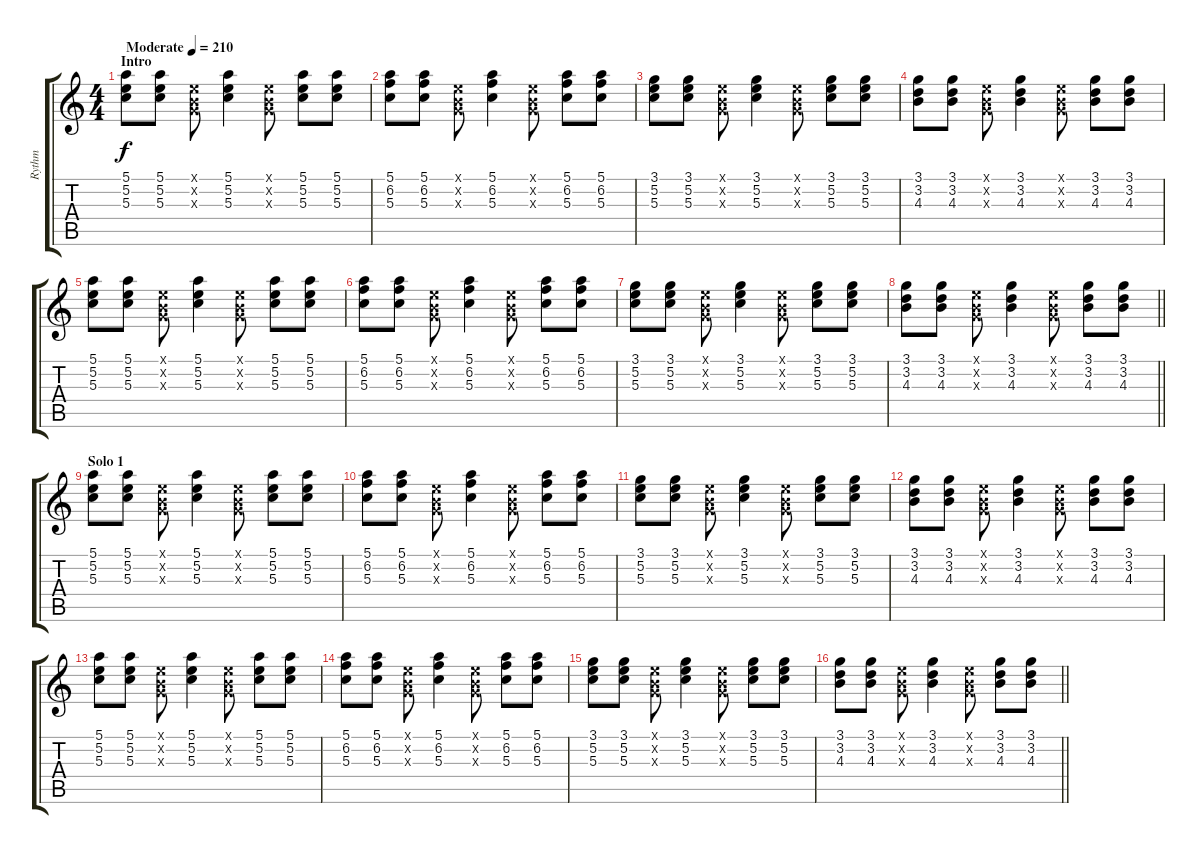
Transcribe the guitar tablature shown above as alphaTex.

\track ("Rythm" "Rythm") {instrument electricguitarclean}
\staff {score tabs}
\tuning (E4 B3 G3 D3 A2 E2) {hide}
\ts (4 4)
\section ("" "Intro")
\tempo (210 "Moderate")
\clef g2
\ks c
(5.1 5.2 5.3).8{dy f instrument electricguitarclean} (5.1 5.2 5.3).8 (0.1{x} 0.2{x} 0.3{x}).8 (5.1 5.2 5.3).4 (0.1{x} 0.2{x} 0.3{x}).8 (5.1 5.2 5.3).8 (5.1 5.2 5.3).8 |
(5.1 6.2 5.3).8 (5.1 6.2 5.3).8 (0.1{x} 0.2{x} 0.3{x}).8 (5.1 6.2 5.3).4 (0.1{x} 0.2{x} 0.3{x}).8 (5.1 6.2 5.3).8 (5.1 6.2 5.3).8 |
(3.1 5.2 5.3).8 (3.1 5.2 5.3).8 (0.1{x} 0.2{x} 0.3{x}).8 (3.1 5.2 5.3).4 (0.1{x} 0.2{x} 0.3{x}).8 (3.1 5.2 5.3).8 (3.1 5.2 5.3).8 |
(3.1 3.2 4.3).8 (3.1 3.2 4.3).8 (0.1{x} 0.2{x} 0.3{x}).8 (3.1 3.2 4.3).4 (0.1{x} 0.2{x} 0.3{x}).8 (3.1 3.2 4.3).8 (3.1 3.2 4.3).8 |
(5.1 5.2 5.3).8 (5.1 5.2 5.3).8 (0.1{x} 0.2{x} 0.3{x}).8 (5.1 5.2 5.3).4 (0.1{x} 0.2{x} 0.3{x}).8 (5.1 5.2 5.3).8 (5.1 5.2 5.3).8 |
(5.1 6.2 5.3).8 (5.1 6.2 5.3).8 (0.1{x} 0.2{x} 0.3{x}).8 (5.1 6.2 5.3).4 (0.1{x} 0.2{x} 0.3{x}).8 (5.1 6.2 5.3).8 (5.1 6.2 5.3).8 |
(3.1 5.2 5.3).8 (3.1 5.2 5.3).8 (0.1{x} 0.2{x} 0.3{x}).8 (3.1 5.2 5.3).4 (0.1{x} 0.2{x} 0.3{x}).8 (3.1 5.2 5.3).8 (3.1 5.2 5.3).8 |
\barLineRight lightlight
(3.1 3.2 4.3).8 (3.1 3.2 4.3).8 (0.1{x} 0.2{x} 0.3{x}).8 (3.1 3.2 4.3).4 (0.1{x} 0.2{x} 0.3{x}).8 (3.1 3.2 4.3).8 (3.1 3.2 4.3).8 |
\section ("" "Solo 1")
(5.1 5.2 5.3).8 (5.1 5.2 5.3).8 (0.1{x} 0.2{x} 0.3{x}).8 (5.1 5.2 5.3).4 (0.1{x} 0.2{x} 0.3{x}).8 (5.1 5.2 5.3).8 (5.1 5.2 5.3).8 |
(5.1 6.2 5.3).8 (5.1 6.2 5.3).8 (0.1{x} 0.2{x} 0.3{x}).8 (5.1 6.2 5.3).4 (0.1{x} 0.2{x} 0.3{x}).8 (5.1 6.2 5.3).8 (5.1 6.2 5.3).8 |
(3.1 5.2 5.3).8 (3.1 5.2 5.3).8 (0.1{x} 0.2{x} 0.3{x}).8 (3.1 5.2 5.3).4 (0.1{x} 0.2{x} 0.3{x}).8 (3.1 5.2 5.3).8 (3.1 5.2 5.3).8 |
(3.1 3.2 4.3).8 (3.1 3.2 4.3).8 (0.1{x} 0.2{x} 0.3{x}).8 (3.1 3.2 4.3).4 (0.1{x} 0.2{x} 0.3{x}).8 (3.1 3.2 4.3).8 (3.1 3.2 4.3).8 |
(5.1 5.2 5.3).8 (5.1 5.2 5.3).8 (0.1{x} 0.2{x} 0.3{x}).8 (5.1 5.2 5.3).4 (0.1{x} 0.2{x} 0.3{x}).8 (5.1 5.2 5.3).8 (5.1 5.2 5.3).8 |
(5.1 6.2 5.3).8 (5.1 6.2 5.3).8 (0.1{x} 0.2{x} 0.3{x}).8 (5.1 6.2 5.3).4 (0.1{x} 0.2{x} 0.3{x}).8 (5.1 6.2 5.3).8 (5.1 6.2 5.3).8 |
(3.1 5.2 5.3).8 (3.1 5.2 5.3).8 (0.1{x} 0.2{x} 0.3{x}).8 (3.1 5.2 5.3).4 (0.1{x} 0.2{x} 0.3{x}).8 (3.1 5.2 5.3).8 (3.1 5.2 5.3).8 |
\barLineRight lightlight
(3.1 3.2 4.3).8 (3.1 3.2 4.3).8 (0.1{x} 0.2{x} 0.3{x}).8 (3.1 3.2 4.3).4 (0.1{x} 0.2{x} 0.3{x}).8 (3.1 3.2 4.3).8 (3.1 3.2 4.3).8
